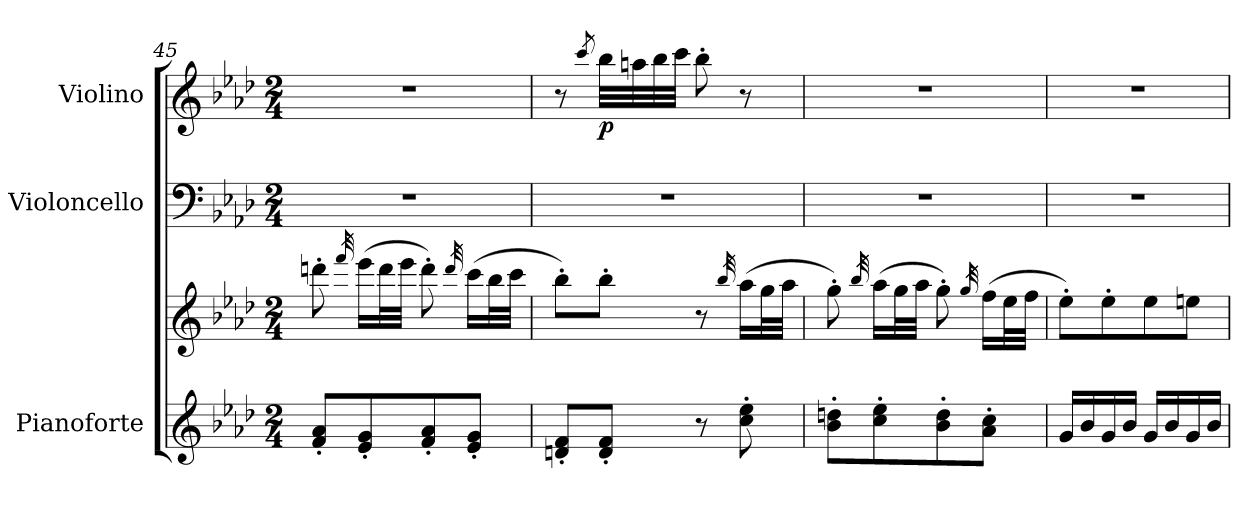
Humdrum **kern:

**kern	**kern	**kern	**kern	**dynam
*part3	*part3	*part2	*part1	*part1
*staff4	*staff3	*staff2	*staff1	*staff1
*I"Pianoforte	*	*I"Violoncello	*I"Violino	*
*I'Pno	*	*	*	*
*clefG2	*clefG2	*clefF4	*clefG2	*
*k[b-e-a-d-]	*k[b-e-a-d-]	*k[b-e-a-d-]	*k[b-e-a-d-]	*
*A-:	*A-:	*A-:	*A-:	*
*M2/4	*M2/4	*M2/4	*M2/4	*
=45	=45	=45	=45	=45
8f/' 8a-/'L	8dddn'\	2r	2r	.
.	32qfff/	.	.	.
8e-/' 8g/'	(>16eee-\LL	.	.	.
.	32ddd\L	.	.	.
.	32eee-\JJJ	.	.	.
8f/' 8a-/'	8ddd'\)	.	.	.
.	32qddd/	.	.	.
8e-/' 8g/'J	(>16ccc\LL	.	.	.
.	32bb-\L	.	.	.
.	32ccc\JJJ	.	.	.
=46	=46	=46	=46	=46
8dn/' 8f/'L	8bb-'\L)	2r	8r	.
.	.	.	8qccc/	.
!	!	!	!	!LO:DY:b
8d/' 8f/'J	8bb-'\J	.	32bb-\LLL	p
.	.	.	32aan\	.
.	.	.	32bb-\	.
.	.	.	32ccc\JJJ	.
8r	8r	.	8bb-'\	.
.	32qbb-/	.	.	.
8cc\' 8ee-\'	(>16aa-\LL	.	8r	.
.	32gg\L	.	.	.
.	32aa-\JJJ	.	.	.
=47	=47	=47	=47	=47
8b-\' 8ddn\'L	8gg'\)	2r	2r	.
.	32qbb-/	.	.	.
8cc\' 8ee-\'	(>16aa-\LL	.	.	.
.	32gg\L	.	.	.
.	32aa-\JJJ	.	.	.
8b-\' 8dd\'	8gg'\)	.	.	.
.	32qgg/	.	.	.
8a-\' 8cc\'J	(>16ff\LL	.	.	.
.	32ee-\L	.	.	.
.	32ff\JJJ	.	.	.
!!LO:PB:g=z
=48	=48	=48	=48	=48
16g/LL	8ee-'\L)	2r	2r	.
16b-/	.	.	.	.
16g/	8ee-'\	.	.	.
16b-/JJ	.	.	.	.
16g/LL	8ee-\	.	.	.
16b-/	.	.	.	.
16g/	8een\J	.	.	.
16b-/JJ	.	.	.	.
=	=	=	=	=
*-	*-	*-	*-	*-
